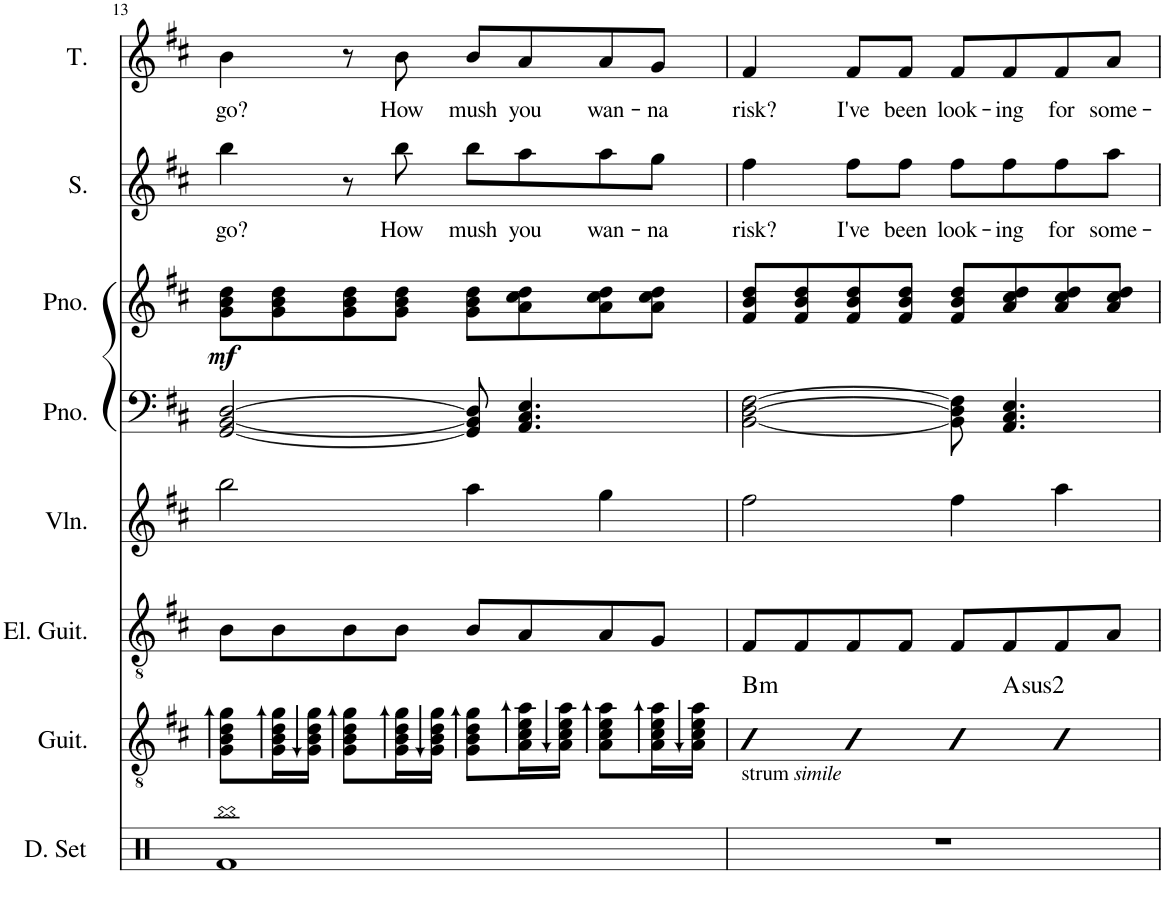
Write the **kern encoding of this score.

**kern	**kern	**harte	**kern	**kern	**kern	**kern	**dynam	**kern	**text	**kern	**text
*part8	*part7	*part7	*part6	*part5	*part4	*part3	*part3	*part2	*part2	*part1	*part1
*staff8	*staff7	*	*staff6	*staff5	*staff4	*staff3	*staff3	*staff2	*staff2	*staff1	*staff1
*I"Drumset	*I"Acoustic Guitar	*	*I"Electric Guitar	*I"Violin	*I"53Piano	*I"Piano	*	*I"Soprano	*	*I"Tenor	*
*I'D. Set	*I'Guit.	*	*I'El. Guit.	*I'Vln.	*I'Pno.	*I'Pno.	*	*I'S.	*	*I'T.	*
!!LO:PB:g=z
*clefX	*clefGv2	*	*clefGv2	*clefG2	*clefF4	*clefX	*	*clefG2	*	*clefG2	*
*k[]	*k[f#c#]	*	*k[f#c#]	*k[f#c#]	*k[f#c#]	*k[f#c#]	*	*k[f#c#]	*	*k[f#c#]	*
*M4/4	*M4/4	*	*M4/4	*M4/4	*M4/4	*M4/4	*	*M4/4	*	*M4/4	*
=13	=13	=13	=13	=13	=13	=13	=13	=13	=13	=13	=13
*^	*	*	*	*	*	*	*	*	*	*	*
!	!	!	!	!	!	!	!	!LO:DY:b	!	!LO:LY:b	!	!LO:LY:b
1Rbb	1Rf	8G\ 8B\ 8d\ 8g\L	.	8B\L	2bb\	[2GG/ [2BB/ [2D/	8g\ 8b\ 8dd\L	mf	4bb\	go?	4b\	go?
.	.	16G\ 16B\ 16d\ 16g\L	.	8B\	.	.	8g\ 8b\ 8dd\	.	.	.	.	.
.	.	16G\ 16B\ 16d\ 16g\JJ	.	.	.	.	.	.	.	.	.	.
.	.	8G\ 8B\ 8d\ 8g\L	.	8B\	.	.	8g\ 8b\ 8dd\	.	8r	.	8r	.
!	!	!	!	!	!	!	!	!	!	!LO:LY:b	!	!LO:LY:b
.	.	16G\ 16B\ 16d\ 16g\L	.	8B\J	.	.	8g\ 8b\ 8dd\J	.	8bb\	How	8b\	How
.	.	16G\ 16B\ 16d\ 16g\JJ	.	.	.	.	.	.	.	.	.	.
!	!	!	!	!	!	!	!	!	!	!LO:LY:b	!	!LO:LY:b
.	.	8G\ 8B\ 8d\ 8g\L	.	8B/L	4aa\	8GG/] 8BB/] 8D/]	8g\ 8b\ 8dd\L	.	8bb\L	mush	8b/L	mush
!	!	!	!	!	!	!	!	!	!	!LO:LY:b	!	!LO:LY:b
.	.	16A\ 16c#\ 16e\ 16a\L	.	8A/	.	4.AA/ 4.C#/ 4.E/	8a\ 8cc#\ 8dd\	.	8aa\	you	8a/	you
.	.	16A\ 16c#\ 16e\ 16a\JJ	.	.	.	.	.	.	.	.	.	.
!	!	!	!	!	!	!	!	!	!	!LO:LY:b	!	!LO:LY:b
.	.	8A\ 8c#\ 8e\ 8a\L	.	8A/	4gg\	.	8a\ 8cc#\ 8dd\	.	8aa\	wan-	8a/	wan-
!	!	!	!	!	!	!	!	!	!	!LO:LY:b	!	!LO:LY:b
.	.	16A\ 16c#\ 16e\ 16a\L	.	8G/J	.	.	8a\ 8cc#\ 8dd\J	.	8gg\J	-na	8g/J	-na
.	.	16A\ 16c#\ 16e\ 16a\JJ	.	.	.	.	.	.	.	.	.	.
*v	*v	*	*	*	*	*	*	*	*	*	*	*
=14	=14	=14	=14	=14	=14	=14	=14	=14	=14	=14	=14
!	!LO:TX:b:t=strum	!	!	!	!	!	!	!	!	!	!
!	!LO:TX:b:i:t=simile	!	!	!	!	!	!	!	!	!	!
!	!	!LO:H:kt=m	!	!	!	!	!	!	!LO:LY:b	!	!LO:LY:b
*	*^	*	*	*	*	*	*	*	*	*	*
1r	4B	2ryy	B:min	8F#/L	2ff#\	[2BB\ [2D\ [2F#\	8f#/ 8b/ 8dd/L	.	4ff#\	risk?	4f#/	risk?
.	.	.	.	8F#/	.	.	8f#/ 8b/ 8dd/	.	.	.	.	.
!	!	!	!	!	!	!	!	!	!	!LO:LY:b	!	!LO:LY:b
.	4B	.	.	8F#/	.	.	8f#/ 8b/ 8dd/	.	8ff#\L	I've	8f#/L	I've
!	!	!	!	!	!	!	!	!	!	!LO:LY:b	!	!LO:LY:b
.	.	.	.	8F#/J	.	.	8f#/ 8b/ 8dd/J	.	8ff#\J	been	8f#/J	been
!	!	!	!	!	!	!	!	!	!	!LO:LY:b	!	!LO:LY:b
.	4B	8ryy	.	8F#/L	4ff#\	8BB\] 8D\] 8F#\]	8f#/ 8b/ 8dd/L	.	8ff#\L	look-	8f#/L	look-
!	!	!	!LO:H:kt=2	!	!	!	!	!	!	!LO:LY:b	!	!LO:LY:b
.	.	4.ryy	A:(1,2,5)	8F#/	.	4.AA/ 4.C#/ 4.E/	8a/ 8cc#/ 8dd/	.	8ff#\	-ing	8f#/	-ing
!	!	!	!	!	!	!	!	!	!	!LO:LY:b	!	!LO:LY:b
.	4B	.	.	8F#/	4aa\	.	8a/ 8cc#/ 8dd/	.	8ff#\	for	8f#/	for
!	!	!	!	!	!	!	!	!	!	!LO:LY:b	!	!LO:LY:b
.	.	.	.	8A/J	.	.	8a/ 8cc#/ 8dd/J	.	8aa\J	some-	8a/J	some-
*	*v	*v	*	*	*	*	*	*	*	*	*	*
=	=	=	=	=	=	=	=	=	=	=	=
*-	*-	*-	*-	*-	*-	*-	*-	*-	*-	*-	*-
